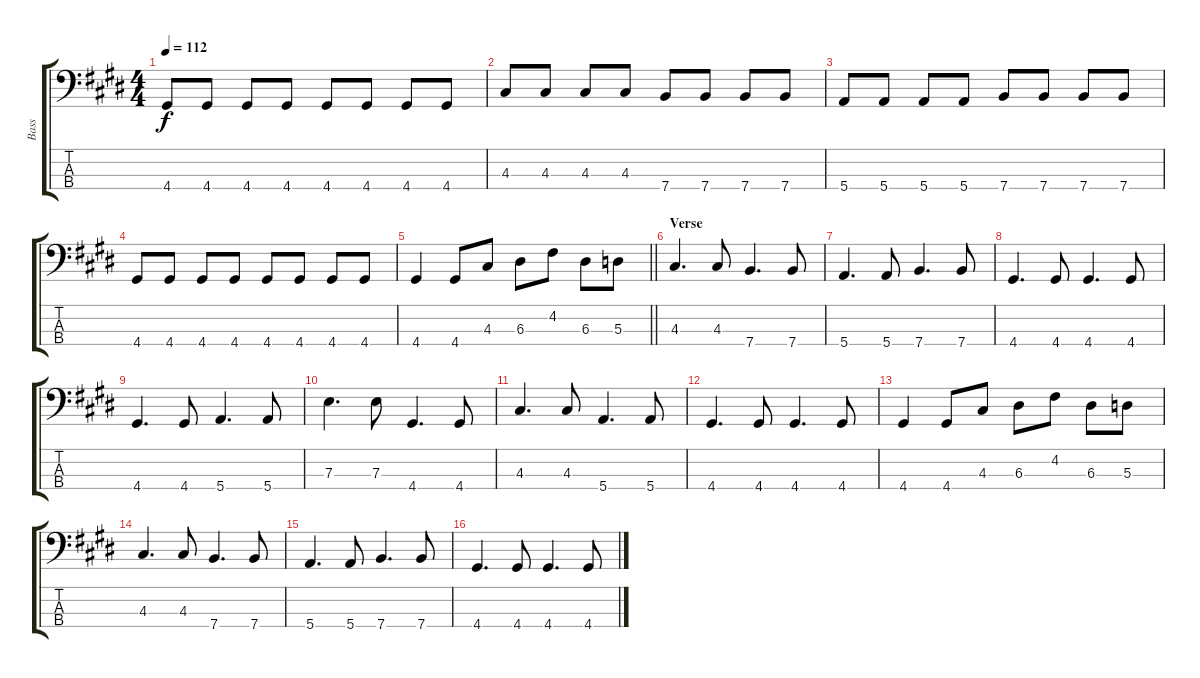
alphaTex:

\track ("Bass" "Bass") {instrument electricbasspick}
\staff {score tabs}
\tuning (G2 D2 A1 E1) {hide}
\ts (4 4)
\tempo 112
\clef f4
\ks e
4.4.8{dy f} 4.4.8 4.4.8 4.4.8 4.4.8 4.4.8 4.4.8 4.4.8 |
4.3.8 4.3.8 4.3.8 4.3.8 7.4.8 7.4.8 7.4.8 7.4.8 |
5.4.8 5.4.8 5.4.8 5.4.8 7.4.8 7.4.8 7.4.8 7.4.8 |
4.4.8 4.4.8 4.4.8 4.4.8 4.4.8 4.4.8 4.4.8 4.4.8 |
\barLineRight lightlight
4.4.4 4.4.8 4.3.8 6.3.8 4.2.8 6.3.8 5.3.8 |
\section ("" "Verse")
4.3.4{d} 4.3.8 7.4.4{d} 7.4.8 |
5.4.4{d} 5.4.8 7.4.4{d} 7.4.8 |
4.4.4{d} 4.4.8 4.4.4{d} 4.4.8 |
4.4.4{d} 4.4.8 5.4.4{d} 5.4.8 |
7.3.4{d} 7.3.8 4.4.4{d} 4.4.8 |
4.3.4{d} 4.3.8 5.4.4{d} 5.4.8 |
4.4.4{d} 4.4.8 4.4.4{d} 4.4.8 |
4.4.4 4.4.8 4.3.8 6.3.8 4.2.8 6.3.8 5.3.8 |
4.3.4{d} 4.3.8 7.4.4{d} 7.4.8 |
5.4.4{d} 5.4.8 7.4.4{d} 7.4.8 |
4.4.4{d} 4.4.8 4.4.4{d} 4.4.8
